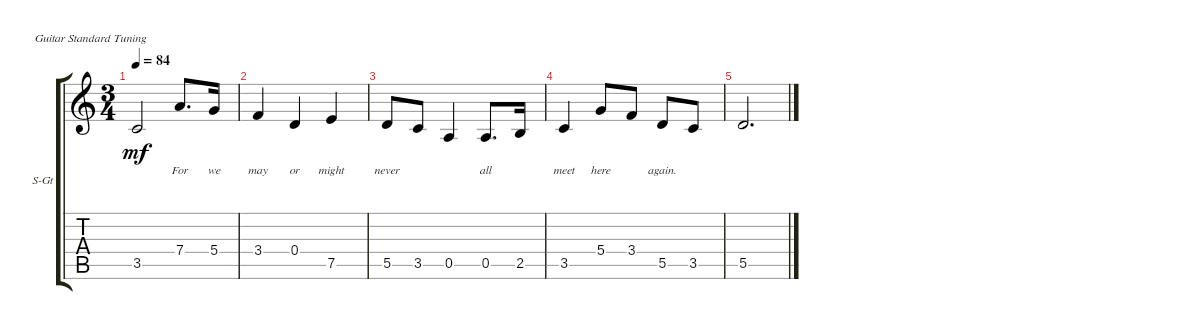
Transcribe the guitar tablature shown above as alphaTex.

\defaultSystemsLayout 4
\bracketExtendMode groupsimilarinstruments
\firstSystemTrackNameOrientation horizontal
\otherSystemsTrackNameOrientation horizontal
\track ("Voice" "S-Gt") {instrument acousticguitarsteel}
\staff {score tabs}
\tuning (E4 B3 G3 D3 A2 E2)
\ts (3 4)
\tempo 84
\clef g2
\scale
0.286795
\ks c
3.5.2{lyrics (0 "") lyrics (1 "") lyrics (2 "") lyrics (3 "") lyrics (4 "") dy mf} 7.4.8{d lyrics (0 "For") lyrics (1 "") lyrics (2 "") lyrics (3 "") lyrics (4 "")} 5.4.16{lyrics (0 "we") lyrics (1 "") lyrics (2 "") lyrics (3 "") lyrics (4 "")} |
\scale
0.243495 3.4.4{lyrics (0 "may") lyrics (1 "") lyrics (2 "") lyrics (3 "") lyrics (4 "")} 0.4.4{lyrics (0 "or") lyrics (1 "") lyrics (2 "") lyrics (3 "") lyrics (4 "")} 7.5.4{lyrics (0 "might") lyrics (1 "") lyrics (2 "") lyrics (3 "") lyrics (4 "")} |
\scale
0.231222 5.5.8{lyrics (0 "never") lyrics (1 "") lyrics (2 "") lyrics (3 "") lyrics (4 "")} 3.5.8{lyrics (0 "") lyrics (1 "") lyrics (2 "") lyrics (3 "") lyrics (4 "")} 0.5.4{lyrics (0 "") lyrics (1 "") lyrics (2 "") lyrics (3 "") lyrics (4 "")} 0.5.8{d lyrics (0 "all") lyrics (1 "") lyrics (2 "") lyrics (3 "") lyrics (4 "")} 2.5.16{lyrics (0 "") lyrics (1 "") lyrics (2 "") lyrics (3 "") lyrics (4 "")} |
\scale
0.23866 3.5.4{lyrics (0 "meet") lyrics (1 "") lyrics (2 "") lyrics (3 "") lyrics (4 "")} 5.4.8{lyrics (0 "here") lyrics (1 "") lyrics (2 "") lyrics (3 "") lyrics (4 "")} 3.4.8{lyrics (0 "") lyrics (1 "") lyrics (2 "") lyrics (3 "") lyrics (4 "")} 5.5.8{lyrics (0 "again.") lyrics (1 "") lyrics (2 "") lyrics (3 "") lyrics (4 "")} 3.5.8{lyrics (0 "") lyrics (1 "") lyrics (2 "") lyrics (3 "") lyrics (4 "")} |
5.5.2{d lyrics (0 "") lyrics (1 "") lyrics (2 "") lyrics (3 "") lyrics (4 "")}
